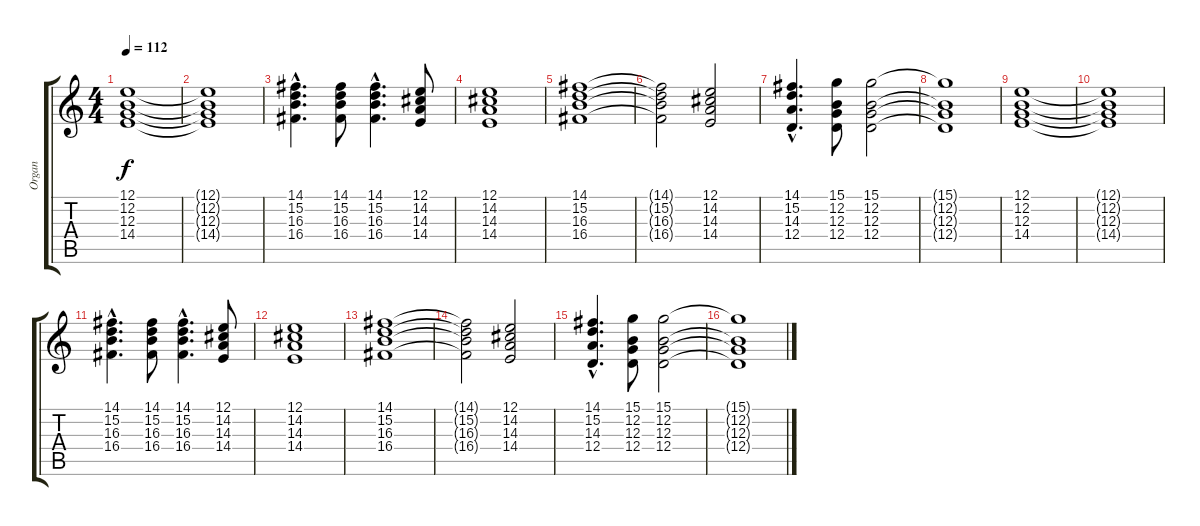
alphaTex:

\track ("Organ" "Organ") {instrument drawbarorgan}
\staff {score tabs}
\tuning (E4 B3 G3 D3 A2 E2) {hide}
\ts (4 4)
\tempo 112
\clef g2
\ks c
(12.1 12.2 12.3 14.4).1{dy f instrument drawbarorgan} |
(12.1{t} 12.2{t} 12.3{t} 14.4{t}).1 |
(14.1{hac} 15.2{hac} 16.3 16.4{hac}).4{d volume 8} (14.1 15.2 16.3 16.4).8 (14.1{hac} 15.2{hac} 16.3{hac} 16.4{hac}).4{d} (12.1 14.2 14.3 14.4).8 |
(12.1 14.2 14.3 14.4).1 |
(14.1 15.2 16.3 16.4).1 |
(14.1{t} 15.2{t} 16.3{t} 16.4{t}).2 (12.1 14.2 14.3 14.4).2 |
(14.1{hac} 15.2{hac} 14.3{hac} 12.4{hac}).4{d} (15.1 12.2 12.3 12.4).8 (15.1 12.2 12.3 12.4).2 |
(15.1{t} 12.2{t} 12.3{t} 12.4{t}).1 |
(12.1 12.2 12.3 14.4).1 |
(12.1{t} 12.2{t} 12.3{t} 14.4{t}).1 |
(14.1{hac} 15.2{hac} 16.3 16.4{hac}).4{d} (14.1 15.2 16.3 16.4).8 (14.1{hac} 15.2{hac} 16.3{hac} 16.4{hac}).4{d} (12.1 14.2 14.3 14.4).8 |
(12.1 14.2 14.3 14.4).1 |
(14.1 15.2 16.3 16.4).1 |
(14.1{t} 15.2{t} 16.3{t} 16.4{t}).2 (12.1 14.2 14.3 14.4).2 |
(14.1{hac} 15.2{hac} 14.3{hac} 12.4{hac}).4{d} (15.1 12.2 12.3 12.4).8 (15.1 12.2 12.3 12.4).2 |
(15.1{t} 12.2{t} 12.3{t} 12.4{t}).1
